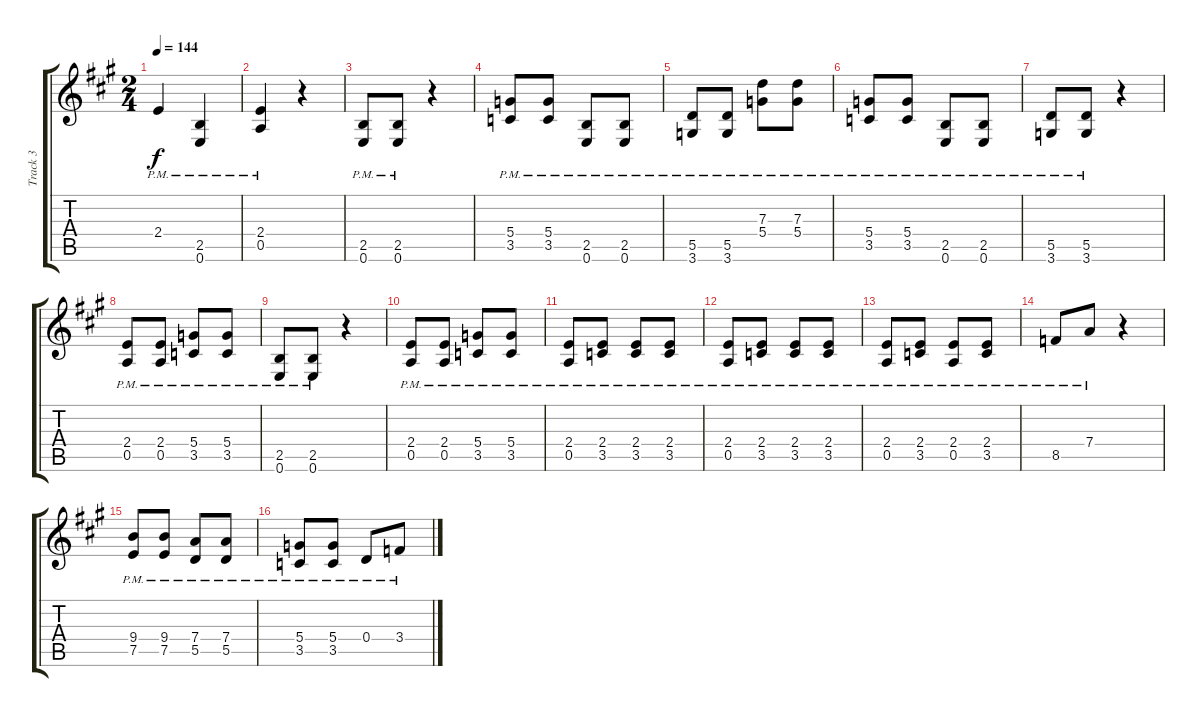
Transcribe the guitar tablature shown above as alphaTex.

\track ("Track 3" "Track 3") {instrument distortionguitar}
\staff {score tabs}
\tuning (E4 B3 G3 D3 A2 E2) {hide}
\ts (2 4)
\tempo 144
\clef g2
\ks a
2.4{pm}.4{dy f} (2.5{pm} 0.6{pm}).4 |
(2.4{pm} 0.5{pm}).4 r.4 |
(2.5{pm} 0.6{pm}).8 (2.5{pm} 0.6{pm}).8 r.4 |
(5.4{pm} 3.5{pm}).8 (5.4{pm} 3.5{pm}).8 (2.5{pm} 0.6{pm}).8 (2.5{pm} 0.6{pm}).8 |
(5.5{pm} 3.6{pm}).8 (5.5{pm} 3.6{pm}).8 (7.3{pm} 5.4{pm}).8 (7.3{pm} 5.4{pm}).8 |
(5.4{pm} 3.5{pm}).8 (5.4{pm} 3.5{pm}).8 (2.5{pm} 0.6{pm}).8 (2.5{pm} 0.6{pm}).8 |
(5.5{pm} 3.6{pm}).8 (5.5{pm} 3.6{pm}).8 r.4 |
(2.4{pm} 0.5{pm}).8 (2.4{pm} 0.5{pm}).8 (5.4{pm} 3.5{pm}).8 (5.4{pm} 3.5{pm}).8 |
(2.5{pm} 0.6{pm}).8 (2.5{pm} 0.6{pm}).8 r.4 |
(2.4{pm} 0.5{pm}).8 (2.4{pm} 0.5{pm}).8 (5.4{pm} 3.5{pm}).8 (5.4{pm} 3.5{pm}).8 |
(2.4{pm} 0.5{pm}).8 (2.4{pm} 3.5{pm}).8 (2.4{pm} 3.5{pm}).8 (2.4{pm} 3.5{pm}).8 |
(2.4{pm} 0.5{pm}).8 (2.4{pm} 3.5{pm}).8 (2.4{pm} 3.5{pm}).8 (2.4{pm} 3.5{pm}).8 |
(2.4{pm} 0.5{pm}).8 (2.4{pm} 3.5{pm}).8 (2.4{pm} 0.5{pm}).8 (2.4{pm} 3.5{pm}).8 |
8.5{pm}.8 7.4{pm}.8 r.4 |
(9.4{pm} 7.5{pm}).8 (9.4{pm} 7.5{pm}).8 (7.4{pm} 5.5{pm}).8 (7.4{pm} 5.5{pm}).8 |
(5.4{pm} 3.5{pm}).8 (5.4{pm} 3.5{pm}).8 0.4{pm}.8 3.4{pm}.8
